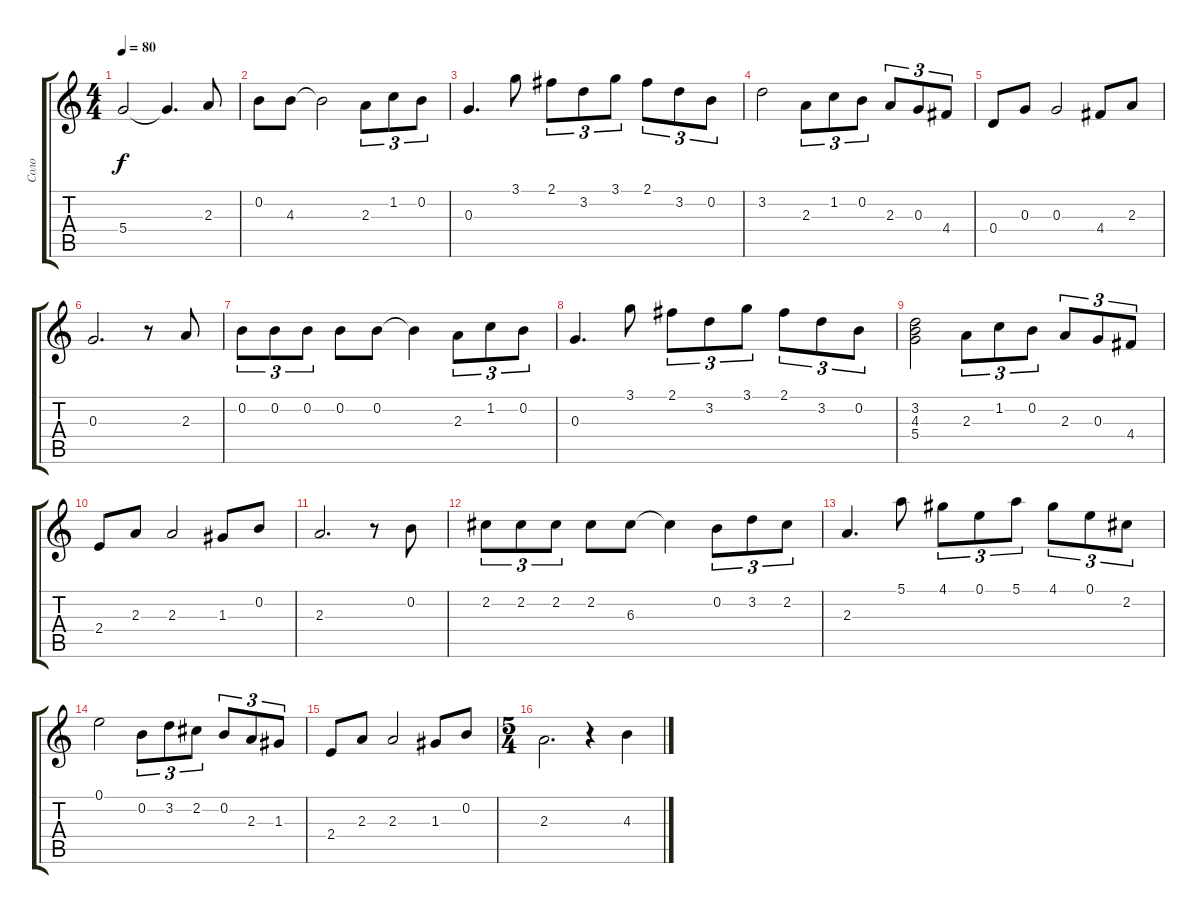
\track ("Соло" "Соло") {instrument acousticguitarsteel}
\staff {score tabs}
\tuning (E4 B3 G3 D3 A2 E2) {hide}
\ts (4 4)
\tempo 80
\clef g2
\ks c
5.4.2{dy f} 5.4{t}.4{d} 2.3.8 |
0.2.8 4.3.8 4.3{t}.2 2.3.8{tu (3 2)} 1.2.8{tu (3 2)} 0.2.8{tu (3 2)} |
0.3.4{d} 3.1.8 2.1.8{tu (3 2)} 3.2.8{tu (3 2)} 3.1.8{tu (3 2)} 2.1.8{tu (3 2)} 3.2.8{tu (3 2)} 0.2.8{tu (3 2)} |
3.2.2 2.3.8{tu (3 2)} 1.2.8{tu (3 2)} 0.2.8{tu (3 2)} 2.3.8{tu (3 2)} 0.3.8{tu (3 2)} 4.4.8{tu (3 2)} |
0.4.8 0.3.8 0.3.2 4.4.8 2.3.8 |
0.3.2{d} r.8 2.3.8 |
0.2.8{tu (3 2)} 0.2.8{tu (3 2)} 0.2.8{tu (3 2)} 0.2.8 0.2.8 0.2{t}.4 2.3.8{tu (3 2)} 1.2.8{tu (3 2)} 0.2.8{tu (3 2)} |
0.3.4{d} 3.1.8 2.1.8{tu (3 2)} 3.2.8{tu (3 2)} 3.1.8{tu (3 2)} 2.1.8{tu (3 2)} 3.2.8{tu (3 2)} 0.2.8{tu (3 2)} |
(3.2 4.3 5.4).2 2.3.8{tu (3 2)} 1.2.8{tu (3 2)} 0.2.8{tu (3 2)} 2.3.8{tu (3 2)} 0.3.8{tu (3 2)} 4.4.8{tu (3 2)} |
2.4.8 2.3.8 2.3.2 1.3.8 0.2.8 |
2.3.2{d} r.8 0.2.8 |
2.2.8{tu (3 2)} 2.2.8{tu (3 2)} 2.2.8{tu (3 2)} 2.2.8 6.3.8 6.3{t}.4 0.2.8{tu (3 2)} 3.2.8{tu (3 2)} 2.2.8{tu (3 2)} |
2.3.4{d} 5.1.8 4.1.8{tu (3 2)} 0.1.8{tu (3 2)} 5.1.8{tu (3 2)} 4.1.8{tu (3 2)} 0.1.8{tu (3 2)} 2.2.8{tu (3 2)} |
0.1.2 0.2.8{tu (3 2)} 3.2.8{tu (3 2)} 2.2.8{tu (3 2)} 0.2.8{tu (3 2)} 2.3.8{tu (3 2)} 1.3.8{tu (3 2)} |
2.4.8 2.3.8 2.3.2 1.3.8 0.2.8 |
\ts (5 4)
2.3.2{d beam Down} r.4 4.3.4
